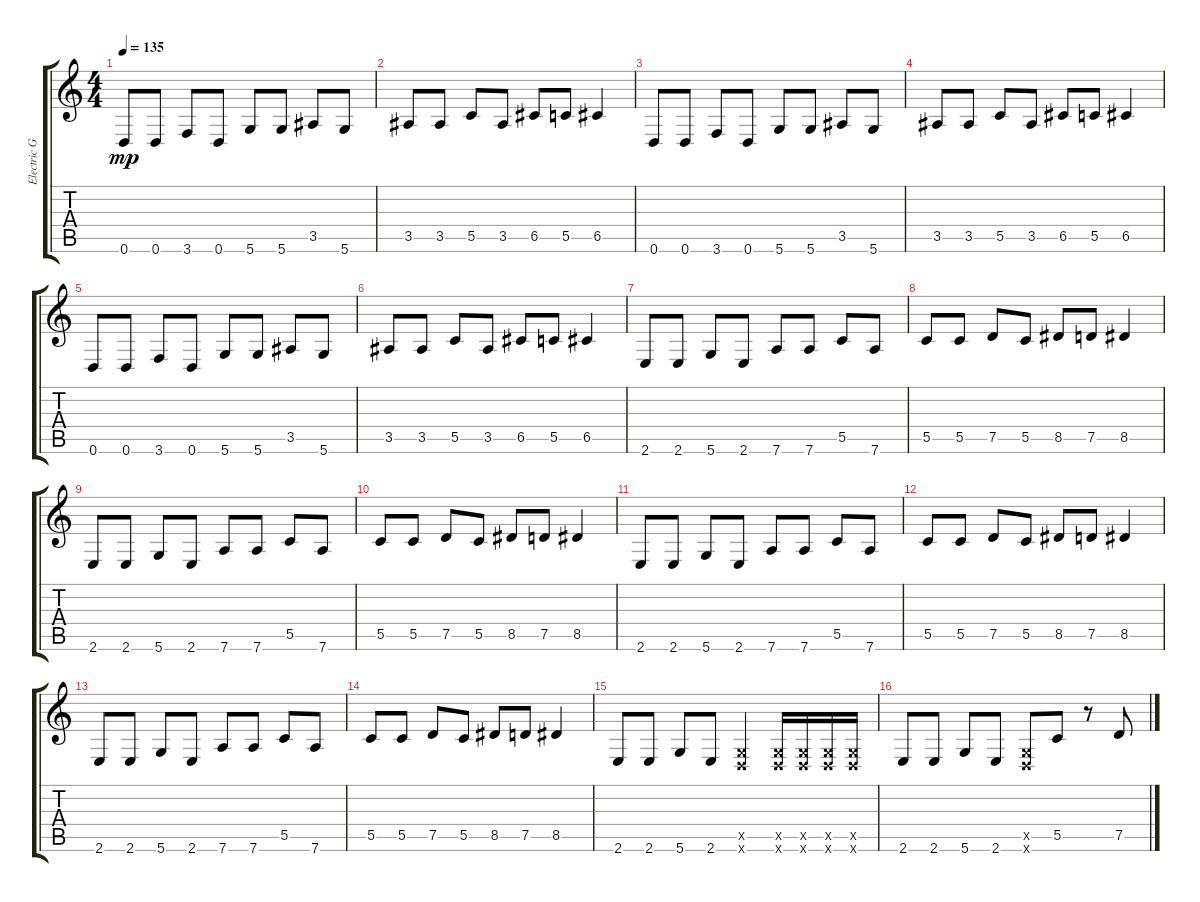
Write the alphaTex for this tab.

\track ("Electric Guitar" "Electric G") {instrument distortionguitar}
\staff {score tabs}
\tuning (D4 A3 E3 C3 G2 D2) {hide}
\ts (4 4)
\tempo 135
\clef g2
\ks c
0.6.8{dy mp} 0.6.8 3.6.8 0.6.8 5.6.8 5.6.8 3.5.8 5.6.8 |
3.5.8 3.5.8 5.5.8 3.5.8 6.5.8 5.5.8 6.5.4 |
0.6.8 0.6.8 3.6.8 0.6.8 5.6.8 5.6.8 3.5.8 5.6.8 |
3.5.8 3.5.8 5.5.8 3.5.8 6.5.8 5.5.8 6.5.4 |
0.6.8 0.6.8 3.6.8 0.6.8 5.6.8 5.6.8 3.5.8 5.6.8 |
3.5.8 3.5.8 5.5.8 3.5.8 6.5.8 5.5.8 6.5.4 |
2.6.8 2.6.8 5.6.8 2.6.8 7.6.8 7.6.8 5.5.8 7.6.8 |
5.5.8 5.5.8 7.5.8 5.5.8 8.5.8 7.5.8 8.5.4 |
2.6.8 2.6.8 5.6.8 2.6.8 7.6.8 7.6.8 5.5.8 7.6.8 |
5.5.8 5.5.8 7.5.8 5.5.8 8.5.8 7.5.8 8.5.4 |
2.6.8 2.6.8 5.6.8 2.6.8 7.6.8 7.6.8 5.5.8 7.6.8 |
5.5.8 5.5.8 7.5.8 5.5.8 8.5.8 7.5.8 8.5.4 |
2.6.8 2.6.8 5.6.8 2.6.8 7.6.8 7.6.8 5.5.8 7.6.8 |
5.5.8 5.5.8 7.5.8 5.5.8 8.5.8 7.5.8 8.5.4 |
2.6.8 2.6.8 5.6.8 2.6.8 (0.5{x} 0.6{x}).4 (0.5{x} 0.6{x}).16 (0.5{x} 0.6{x}).16 (0.5{x} 0.6{x}).16 (0.5{x} 0.6{x}).16 |
2.6.8 2.6.8 5.6.8 2.6.8 (0.5{x} 0.6{x}).8 5.5.8 r.8 7.5.8
